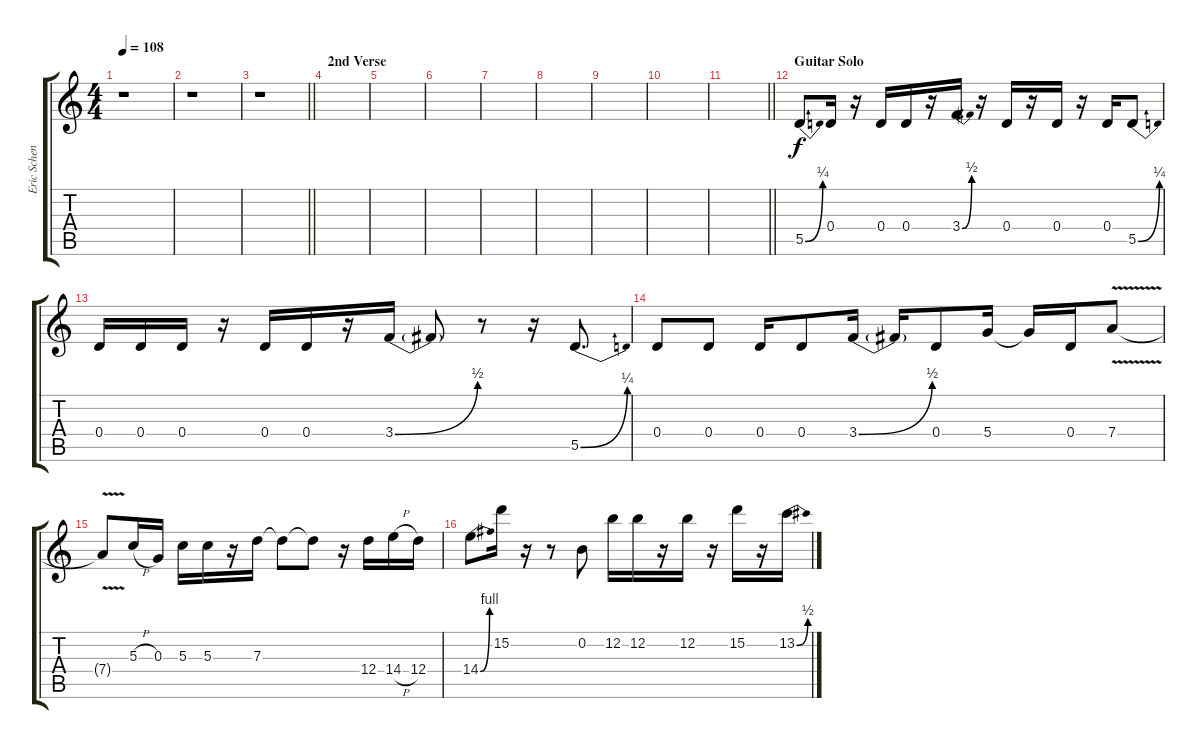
\track ("Eric Schenkman(Solo)" "Eric Schen") {instrument overdrivenguitar}
\staff {score tabs}
\tuning (E4 B3 G3 D3 A2 E2) {hide}
\ts (4 4)
\tempo 108
\clef g2
\ks c
r.1{dy f} |
r.1 |
\barLineRight lightlight
r.1 |
\section ("" "2nd Verse")
|
|
|
|
|
|
|
\barLineRight lightlight
|
\section ("" "Guitar Solo")
5.5{be (bend 0 0 60 1)}.8 0.4.16 r.16 0.4.16 0.4.16 r.16 3.4{be (bend 0 0 60 2)}.16 r.16 0.4.16 r.16 0.4.16 r.16 0.4.16 5.5{be (bend 0 0 60 1)}.8 |
0.4.16 0.4.16 0.4.16 r.16 0.4.16 0.4.16 r.16 3.4{be (bend 0 0 60 2)}.16 3.4{t}.8 r.8 r.16 5.5{be (bend 0 0 60 1)}.8{d} |
0.4.8 0.4.8 0.4.16 0.4.8 3.4{be (bend 0 0 60 2)}.16 3.4{t}.16 0.4.8 5.4.16 5.4{t}.16 0.4.16 7.4{v}.8 |
7.4{t}.8 5.3{h}.16 0.3.16 5.3.16 5.3.16 r.16 7.3.16 7.3{t}.8 7.3{t}.8 r.16 12.4.16 14.4{h}.16 12.4.16 |
14.4{be (bend 0 0 60 4)}.8 15.2.16 r.16 r.8 0.2.8 12.2.16 12.2.16 r.16 12.2.16 r.16 15.2.16 r.16 13.2{be (bend 0 0 60 2)}.16
